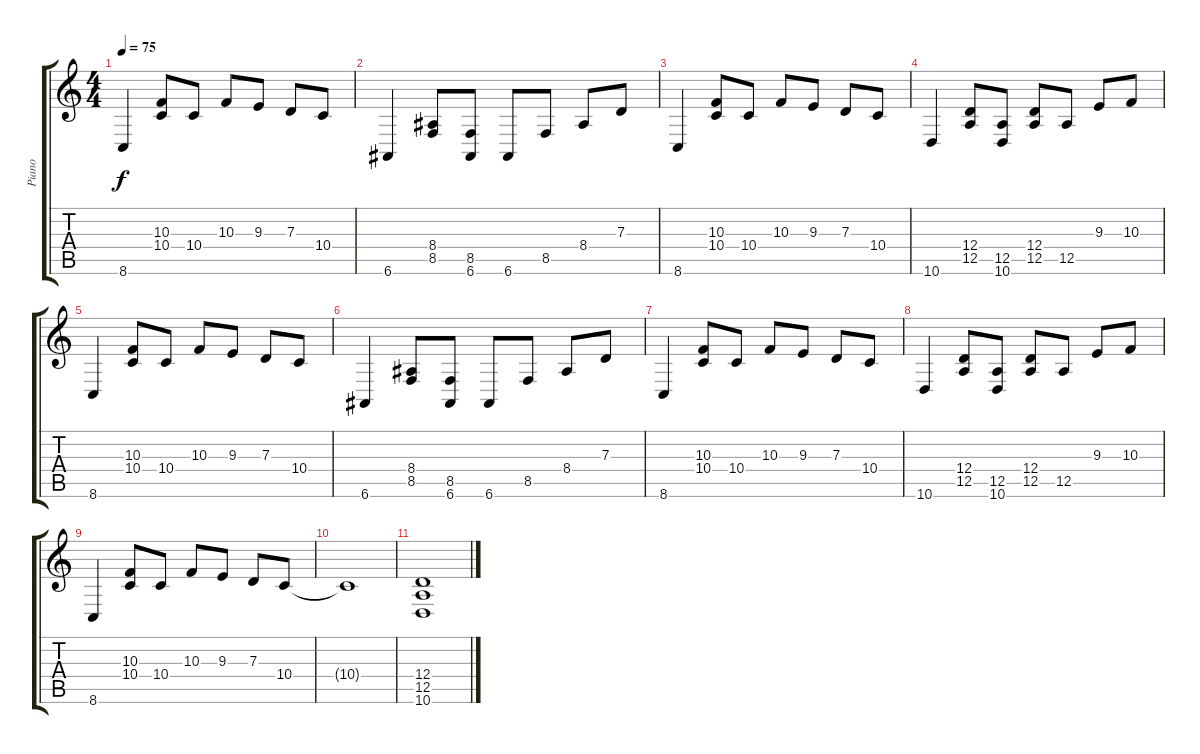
\track ("Piano" "Piano") {instrument acousticgrandpiano}
\staff {score tabs}
\tuning (E4 B3 G3 D3 A2 E2) {hide}
\ts (4 4)
\tempo 75
\clef g2
\ks c
8.6.4{dy f} (10.3 10.4).8 10.4.8 10.3.8 9.3.8 7.3.8 10.4.8 |
6.6.4 (8.4 8.5).8 (8.5 6.6).8 6.6.8 8.5.8 8.4.8 7.3.8 |
8.6.4 (10.3 10.4).8 10.4.8 10.3.8 9.3.8 7.3.8 10.4.8 |
10.6.4 (12.4 12.5).8 (12.5 10.6).8 (12.4 12.5).8 12.5.8 9.3.8 10.3.8 |
8.6.4 (10.3 10.4).8 10.4.8 10.3.8 9.3.8 7.3.8 10.4.8 |
6.6.4 (8.4 8.5).8 (8.5 6.6).8 6.6.8 8.5.8 8.4.8 7.3.8 |
8.6.4 (10.3 10.4).8 10.4.8 10.3.8 9.3.8 7.3.8 10.4.8 |
10.6.4 (12.4 12.5).8 (12.5 10.6).8 (12.4 12.5).8 12.5.8 9.3.8 10.3.8 |
8.6.4 (10.3 10.4).8 10.4.8 10.3.8 9.3.8 7.3.8 10.4.8 |
10.4{t}.1 |
(12.4 12.5 10.6).1
